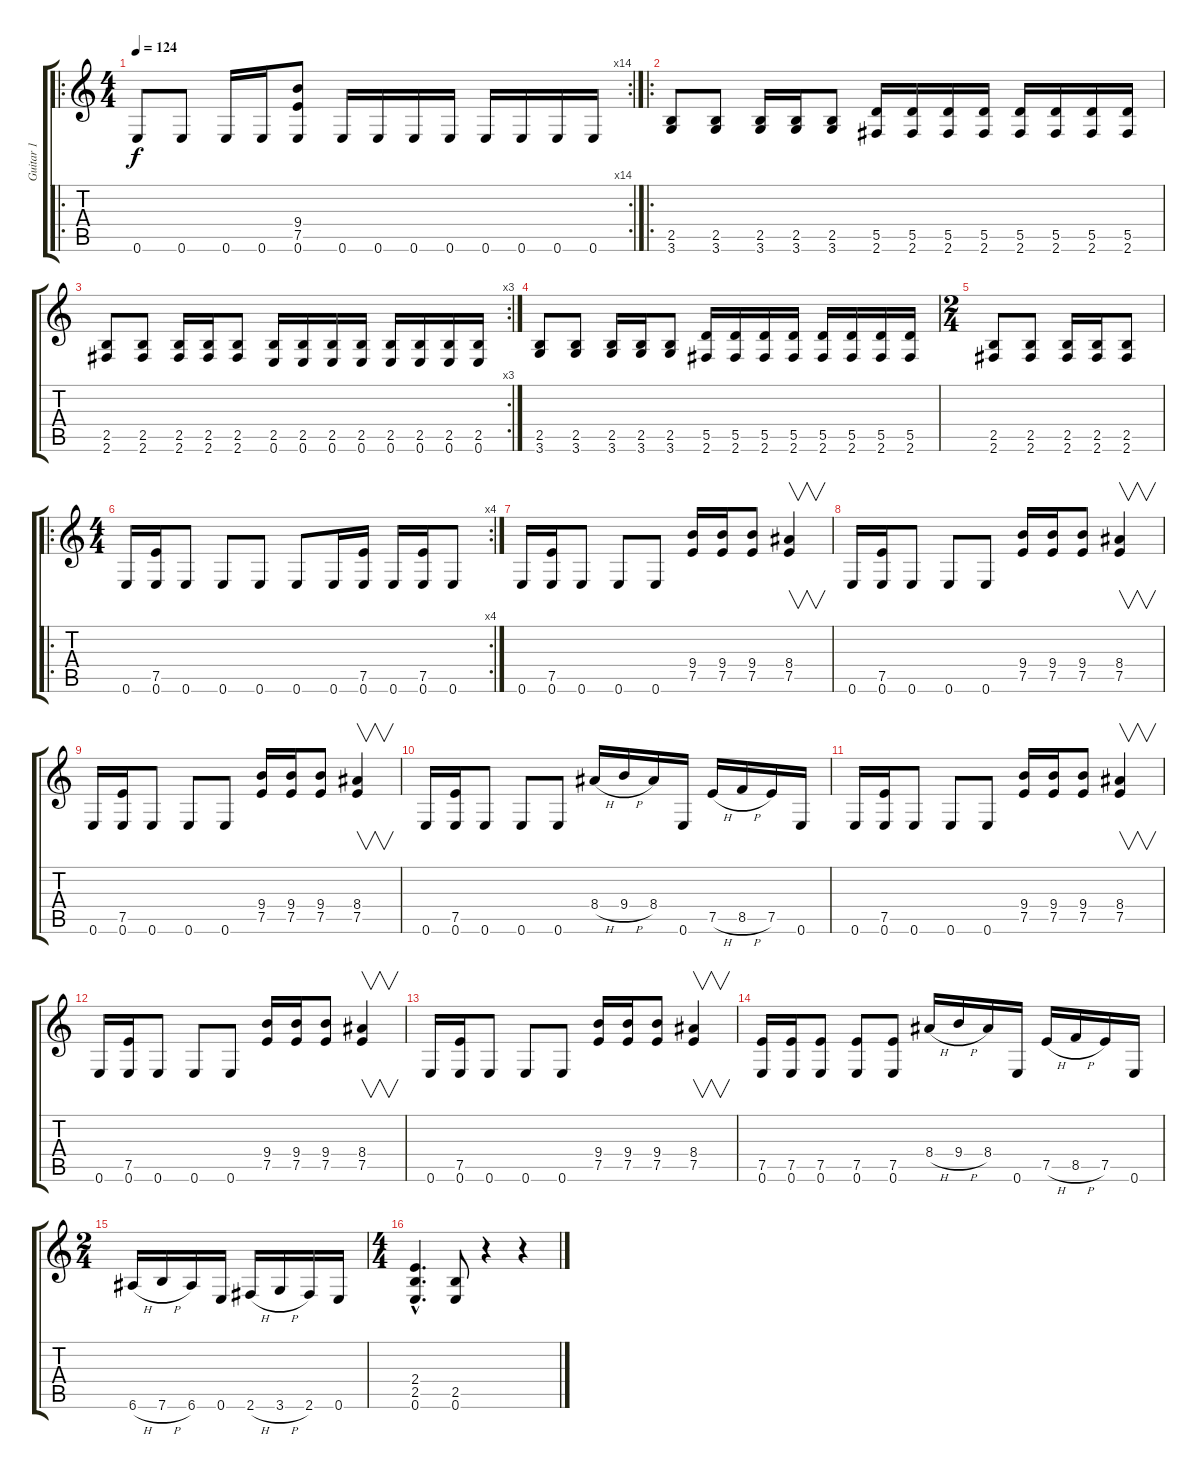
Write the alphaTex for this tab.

\track ("Guitar 1" "Guitar 1") {instrument distortionguitar}
\staff {score tabs}
\tuning (E4 B3 G3 D3 A2 E2) {hide}
\ro
\rc 14
\ts (4 4)
\tempo 124
\clef g2
\ks c
0.6.8{dy f instrument distortionguitar} 0.6.8 0.6.16 0.6.16 (9.4 7.5 0.6).8 0.6.16 0.6.16 0.6.16 0.6.16 0.6.16 0.6.16 0.6.16 0.6.16 |
\ro
(2.5 3.6).8 (2.5 3.6).8 (2.5 3.6).16 (2.5 3.6).16 (2.5 3.6).8 (5.5 2.6).16 (5.5 2.6).16 (5.5 2.6).16 (5.5 2.6).16 (5.5 2.6).16 (5.5 2.6).16 (5.5 2.6).16 (5.5 2.6).16 |
\rc 3
(2.5 2.6).8 (2.5 2.6).8 (2.5 2.6).16 (2.5 2.6).16 (2.5 2.6).8 (2.5 0.6).16 (2.5 0.6).16 (2.5 0.6).16 (2.5 0.6).16 (2.5 0.6).16 (2.5 0.6).16 (2.5 0.6).16 (2.5 0.6).16 |
(2.5 3.6).8 (2.5 3.6).8 (2.5 3.6).16 (2.5 3.6).16 (2.5 3.6).8 (5.5 2.6).16 (5.5 2.6).16 (5.5 2.6).16 (5.5 2.6).16 (5.5 2.6).16 (5.5 2.6).16 (5.5 2.6).16 (5.5 2.6).16 |
\ts (2 4)
(2.5 2.6).8 (2.5 2.6).8 (2.5 2.6).16 (2.5 2.6).16 (2.5 2.6).8 |
\ro
\rc 4
\ts (4 4)
0.6.16 (7.5 0.6).16 0.6.8 0.6.8 0.6.8 0.6.8 0.6.16 (7.5 0.6).16 0.6.16 (7.5 0.6).16 0.6.8 |
0.6.16 (7.5 0.6).16 0.6.8 0.6.8 0.6.8 (9.4 7.5).16 (9.4 7.5).16 (9.4 7.5).8 (8.4 7.5).4{v} |
0.6.16 (7.5 0.6).16 0.6.8 0.6.8 0.6.8 (9.4 7.5).16 (9.4 7.5).16 (9.4 7.5).8 (8.4 7.5).4{v} |
0.6.16 (7.5 0.6).16 0.6.8 0.6.8 0.6.8 (9.4 7.5).16 (9.4 7.5).16 (9.4 7.5).8 (8.4 7.5).4{v} |
0.6.16 (7.5 0.6).16 0.6.8 0.6.8 0.6.8 8.4{h}.16 9.4{h}.16 8.4.16 0.6.16 7.5{h}.16 8.5{h}.16 7.5.16 0.6.16 |
0.6.16 (7.5 0.6).16 0.6.8 0.6.8 0.6.8 (9.4 7.5).16 (9.4 7.5).16 (9.4 7.5).8 (8.4 7.5).4{v} |
0.6.16 (7.5 0.6).16 0.6.8 0.6.8 0.6.8 (9.4 7.5).16 (9.4 7.5).16 (9.4 7.5).8 (8.4 7.5).4{v} |
0.6.16 (7.5 0.6).16 0.6.8 0.6.8 0.6.8 (9.4 7.5).16 (9.4 7.5).16 (9.4 7.5).8 (8.4 7.5).4{v} |
(7.5 0.6).16 (7.5 0.6).16 (7.5 0.6).8 (7.5 0.6).8 (7.5 0.6).8 8.4{h}.16 9.4{h}.16 8.4.16 0.6.16 7.5{h}.16 8.5{h}.16 7.5.16 0.6.16 |
\ts (2 4)
6.6{h}.16 7.6{h}.16 6.6.16 0.6.16 2.6{h}.16 3.6{h}.16 2.6.16 0.6.16 |
\ts (4 4)
(2.4{hac} 2.5{hac} 0.6{hac}).4{d} (2.5 0.6).8 r.4 r.4
